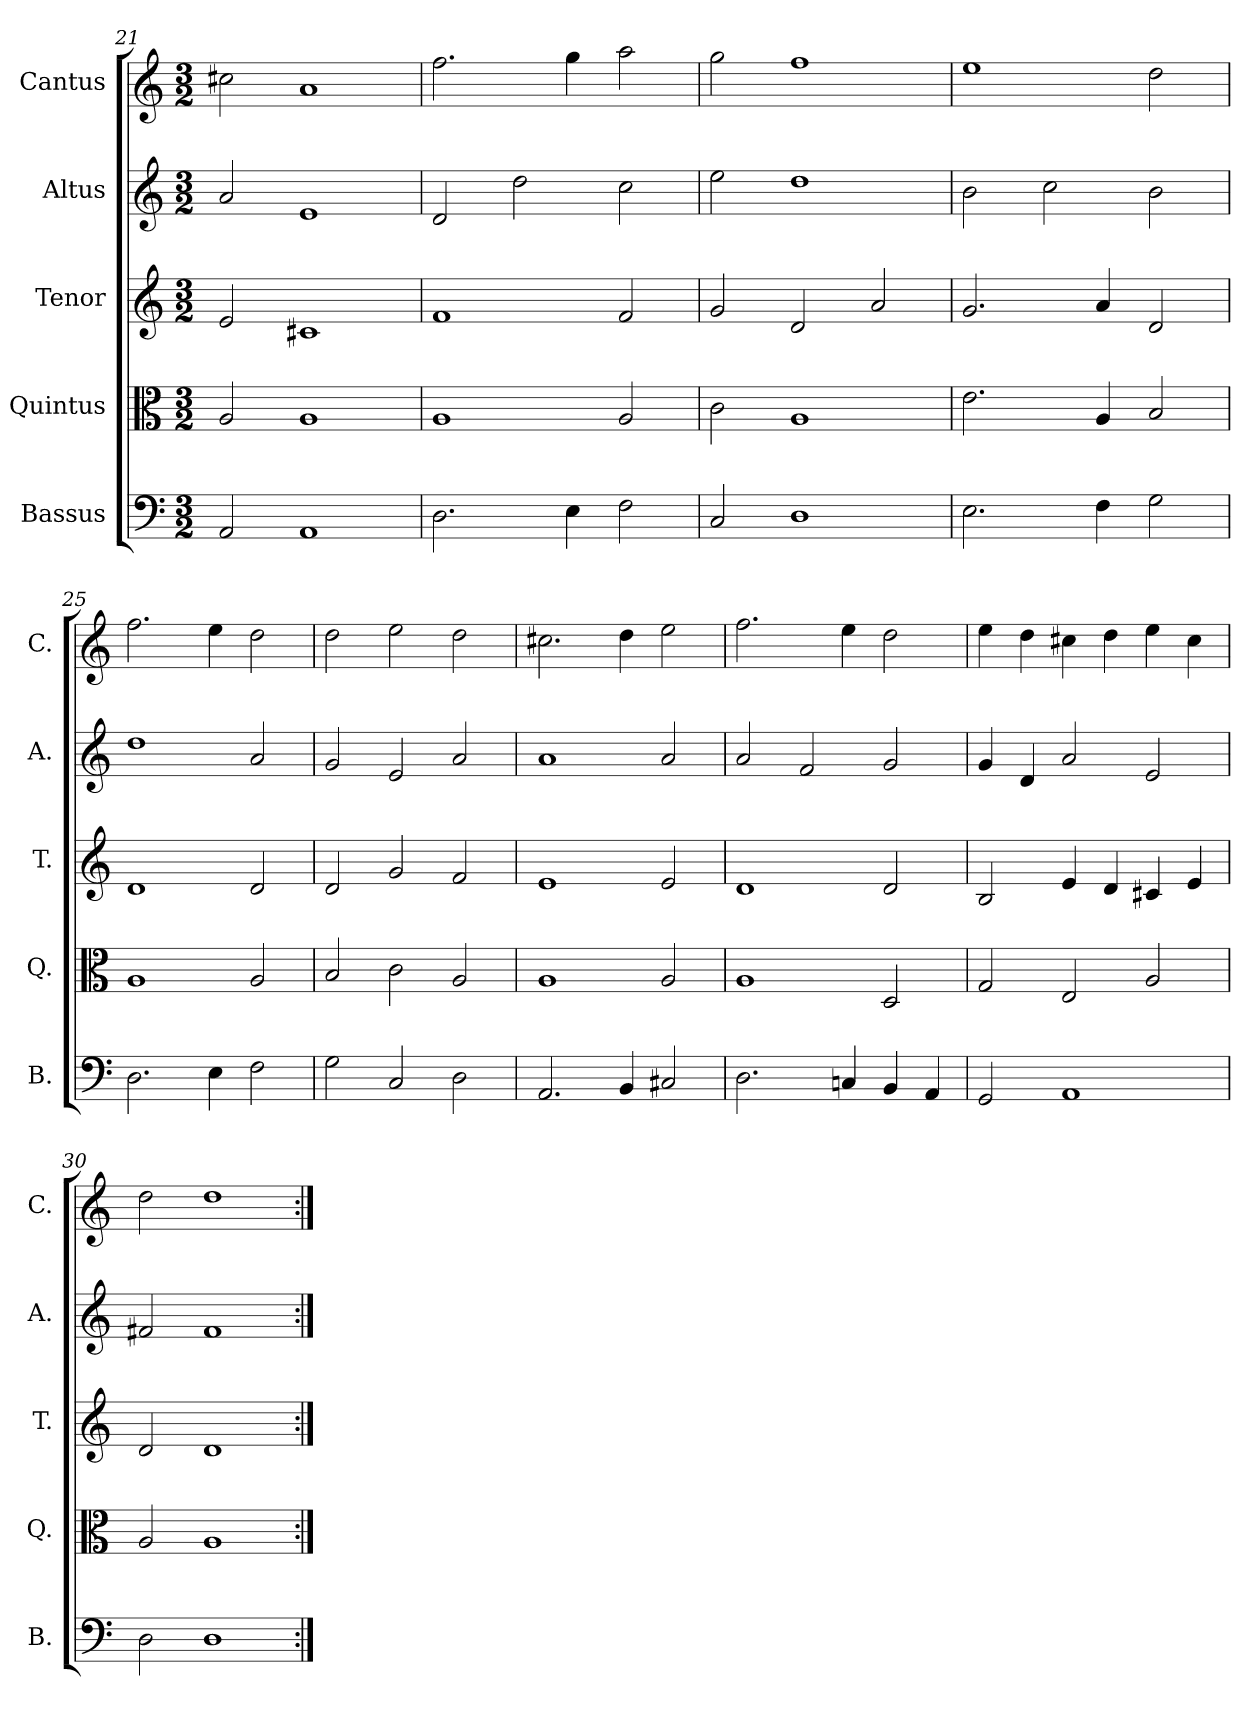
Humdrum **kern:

**kern	**kern	**kern	**kern	**kern
*part5	*part4	*part3	*part2	*part1
*staff5	*staff4	*staff3	*staff2	*staff1
*I"Bassus	*I"Quintus	*I"Tenor	*I"Altus	*I"Cantus
*I'B.	*I'Q.	*I'T.	*I'A.	*I'C.
*clefF4	*clefC3	*clefG2	*clefG2	*clefG2
*k[]	*k[]	*k[]	*k[]	*k[]
*M3/2	*M3/2	*M3/2	*M3/2	*M3/2
=21	=21	=21	=21	=21
2AA/	2A/	2e/	2a/	2cc#X\
1AA	1A	1c#X	1e	1a
=22	=22	=22	=22	=22
2.D\	1A	1f	2d/	2.ff\
.	.	.	2dd\	.
4E\	.	.	.	4gg\
2F\	2A/	2f/	2cc\	2aa\
=23	=23	=23	=23	=23
2C/	2c\	2g/	2ee\	2gg\
1D	1A	2d/	1dd	1ff
.	.	2a/	.	.
=24	=24	=24	=24	=24
2.E\	2.e\	2.g/	2b\	1ee
.	.	.	2cc\	.
4F\	4A/	4a/	.	.
2G\	2B/	2d/	2b\	2dd\
!!LO:LB:g=z
=25	=25	=25	=25	=25
2.D\	1A	1d	1dd	2.ff\
4E\	.	.	.	4ee\
2F\	2A/	2d/	2a/	2dd\
=26	=26	=26	=26	=26
2G\	2B/	2d/	2g/	2dd\
2C/	2c\	2g/	2e/	2ee\
2D\	2A/	2f/	2a/	2dd\
=27	=27	=27	=27	=27
2.AA/	1A	1e	1a	2.cc#X\
4BB/	.	.	.	4dd\
2C#X/	2A/	2e/	2a/	2ee\
=28	=28	=28	=28	=28
2.D\	1A	1d	2a/	2.ff\
.	.	.	2f/	.
4Cn/	.	.	.	4ee\
4BB/	2D/	2d/	2g/	2dd\
4AA/	.	.	.	.
=29	=29	=29	=29	=29
2GG/	2G/	2B/	4g/	4ee\
.	.	.	4d/	4dd\
1AA	2E/	4e/	2a/	4cc#X\
.	.	4d/	.	4dd\
.	2A/	4c#X/	2e/	4ee\
.	.	4e/	.	4cc#\
=30	=30	=30	=30	=30
2D\	2A/	2d/	2f#X/	2dd\
1D	1A	1d	1f#	1dd
=:|!	=:|!	=:|!	=:|!	=:|!
*-	*-	*-	*-	*-
